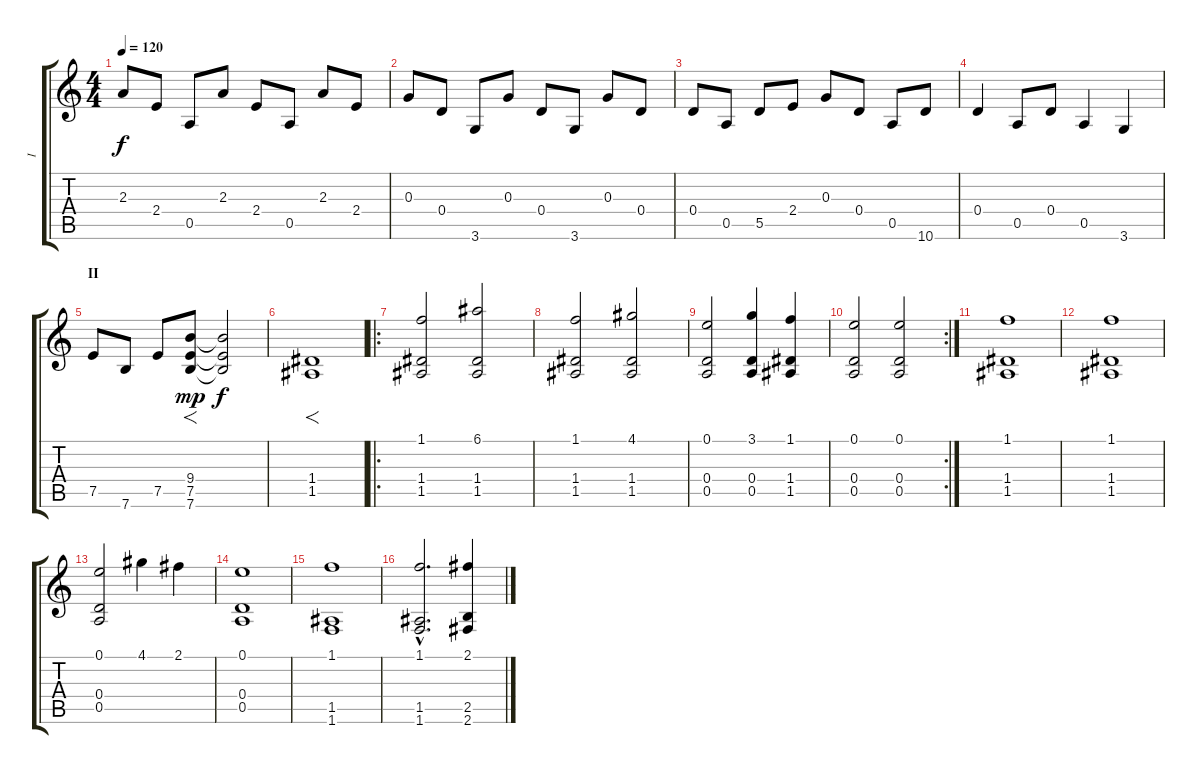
\track ("I" "I") {instrument contrabass}
\staff {score tabs}
\tuning (E4 B3 G3 D3 A2 E2) {hide}
\ts (4 4)
\tempo 120
\clef g2
\ks c
2.3.8{dy f} 2.4.8 0.5.8 2.3.8 2.4.8 0.5.8 2.3.8 2.4.8 |
0.3.8 0.4.8 3.6.8 0.3.8 0.4.8 3.6.8 0.3.8 0.4.8 |
0.4.8 0.5.8 5.5.8 2.4.8 0.3.8 0.4.8 0.5.8 10.6.8 |
0.4.4 0.5.8 0.4.8 0.5.4 3.6.4 |
\section ("" "II")
7.5.8 7.6.8 7.5.8 (9.4 7.5 7.6).8{f dy mp} (9.4{t} 7.5{t} 7.6{t}).2{dy f} |
(1.4 1.5).1{f} |
\ro
(1.1 1.4 1.5).2{volume 13 balance 8 instrument pad2warm} (6.1 1.4 1.5).2 |
(1.1 1.4 1.5).2 (4.1 1.4 1.5).2 |
(0.1 0.4 0.5).2 (3.1 0.4 0.5).4 (1.1 1.4 1.5).4 |
\rc 2
(0.1 0.4 0.5).2 (0.1 0.4 0.5).2 |
(1.1 1.4 1.5).1 |
(1.1 1.4 1.5).1 |
(0.1 0.4 0.5).2 4.1.4 2.1.4 |
(0.1 0.4 0.5).1 |
(1.1 1.5 1.6).1 |
(1.1{hac} 1.5{hac} 1.6{hac}).2{d} (2.1 2.5 2.6).4
